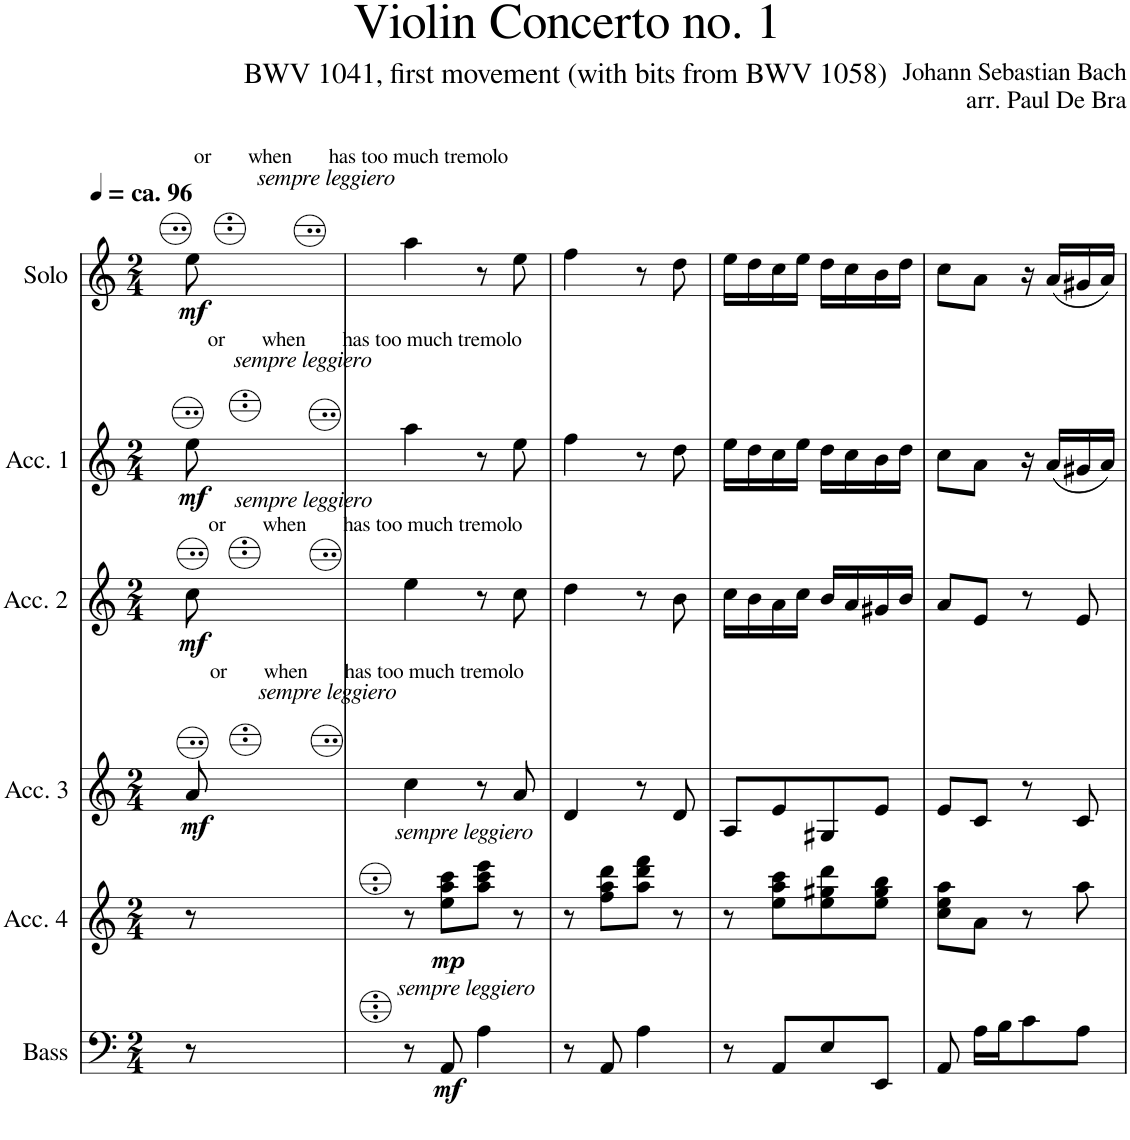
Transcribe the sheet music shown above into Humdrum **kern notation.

**kern	**dynam	**kern	**dynam	**kern	**dynam	**kern	**dynam	**kern	**dynam	**kern	**dynam
*part6	*part6	*part5	*part5	*part4	*part4	*part3	*part3	*part2	*part2	*part1	*part1
*staff6	*staff6	*staff5	*staff5	*staff4	*staff4	*staff3	*staff3	*staff2	*staff2	*staff1	*staff1
*I"Bass	*	*I"Acc. 4	*	*I"Acc. 3	*	*I"Acc. 2	*	*I"Acc. 1	*	*I"Solo	*
*I'B	*	*	*	*	*	*	*	*	*	*I'S	*
*clefF4	*	*clefG2	*	*clefG2	*	*clefG2	*	*clefG2	*	*clefG2	*
*Trd7c12	*	*Trd7c12	*	*	*	*	*	*	*	*	*
*k[]	*	*k[]	*	*k[]	*	*k[]	*	*k[]	*	*k[]	*
*M2/4	*	*M2/4	*	*M2/4	*	*M2/4	*	*M2/4	*	*M2/4	*
=1	=1	=1	=1	=1	=1	=1	=1	=1	=1	=1	=1
!	!	!	!	!	!	!	!	!	!	!LO:TX:a:B:t=ca. 96	!
!	!	!	!	!	!	!	!	!	!	!LO:TX:a:i:t=sempre leggiero	!
!	!	!	!	!	!	!	!	!	!	!LO:TX:a:t=or       when       has too much tremolo	!
!	!	!	!	!	!	!	!	!LO:TX:a:i:t=sempre leggiero	!	!	!
!	!	!	!	!	!	!	!	!LO:TX:a:t=or       when       has too much tremolo	!	!	!
!	!	!	!	!	!	!LO:TX:a:t=or       when       has too much tremolo	!	!	!	!	!
!	!	!	!	!	!	!LO:TX:a:i:t=sempre leggiero	!	!	!	!	!
!	!	!	!	!LO:TX:a:i:t=sempre leggiero	!	!	!	!	!	!	!
!	!	!	!	!LO:TX:a:t=or       when       has too much tremolo	!	!	!	!	!	!	!
!	!	!	!	!	!LO:DY:b	!	!LO:DY:b	!	!LO:DY:b	!	!LO:DY:b
8r	.	8r	.	8a/	mf	8cc\	mf	8ee\	mf	8ee\	mf
=2	=2	=2	=2	=2	=2	=2	=2	=2	=2	=2	=2
!	!	!LO:TX:a:i:t=sempre leggiero	!	!	!	!	!	!	!	!	!
8r	.	8r	.	4cc\	.	4ee\	.	4aa\	.	4aa\	.
!LO:TX:a:i:t=sempre leggiero	!	!	!	!	!	!	!	!	!	!	!
!	!LO:DY:b	!	!LO:DY:b	!	!	!	!	!	!	!	!
8AA/	mf	8ee\ 8aa\ 8ccc\L	mp	.	.	.	.	.	.	.	.
4A\	.	8aa\ 8ccc\ 8eee\J	.	8r	.	8r	.	8r	.	8r	.
.	.	8r	.	8a/	.	8cc\	.	8ee\	.	8ee\	.
=3	=3	=3	=3	=3	=3	=3	=3	=3	=3	=3	=3
8r	.	8r	.	4d/	.	4dd\	.	4ff\	.	4ff\	.
8AA/	.	8ff\ 8aa\ 8ddd\L	.	.	.	.	.	.	.	.	.
4A\	.	8aa\ 8ddd\ 8fff\J	.	8r	.	8r	.	8r	.	8r	.
.	.	8r	.	8d/	.	8b\	.	8dd\	.	8dd\	.
=4	=4	=4	=4	=4	=4	=4	=4	=4	=4	=4	=4
8r	.	8r	.	8A/L	.	16cc\LL	.	16ee\LL	.	16ee\LL	.
.	.	.	.	.	.	16b\	.	16dd\	.	16dd\	.
8AA/L	.	8ee\ 8aa\ 8ccc\L	.	8e/	.	16a\	.	16cc\	.	16cc\	.
.	.	.	.	.	.	16cc\JJ	.	16ee\JJ	.	16ee\JJ	.
8E/	.	8ee\ 8gg#X\ 8ddd\	.	8G#X/	.	16b/LL	.	16dd\LL	.	16dd\LL	.
.	.	.	.	.	.	16a/	.	16cc\	.	16cc\	.
8EE/J	.	8ee\ 8gg#\ 8bb\J	.	8e/J	.	16g#X/	.	16b\	.	16b\	.
.	.	.	.	.	.	16b/JJ	.	16dd\JJ	.	16dd\JJ	.
=5	=5	=5	=5	=5	=5	=5	=5	=5	=5	=5	=5
8AA/	.	8cc\ 8ee\ 8aa\L	.	8e/L	.	8a/L	.	8cc\L	.	8cc\L	.
16A\LL	.	8a\J	.	8c/J	.	8e/J	.	8a\J	.	8a\J	.
16B\J	.	.	.	.	.	.	.	.	.	.	.
8c\	.	8r	.	8r	.	8r	.	16r	.	16r	.
.	.	.	.	.	.	.	.	(16a/LL	.	(16a/LL	.
8A\J	.	8aa\	.	8c/	.	8e/	.	16g#X/	.	16g#X/	.
.	.	.	.	.	.	.	.	16a/JJ)	.	16a/JJ)	.
=	=	=	=	=	=	=	=	=	=	=	=
*-	*-	*-	*-	*-	*-	*-	*-	*-	*-	*-	*-
